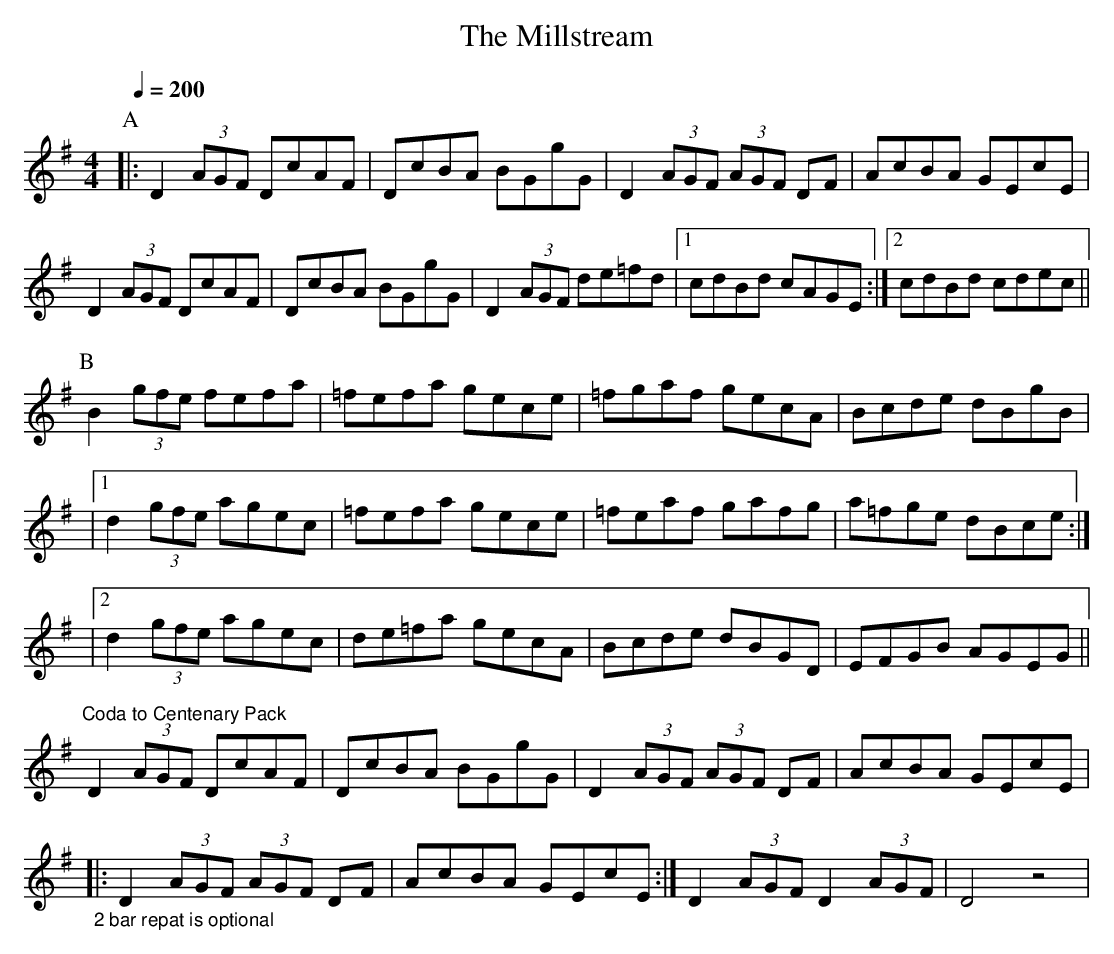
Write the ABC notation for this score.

X:1
T:Millstream, The
Q:1/4=200
M:4/4
L:1/8
K:G
P:A
|:D2 (3AGF DcAF | DcBA BGgG | D2 (3AGF (3AGF  DF | AcBA GEcE |
D2 (3AGF DcAF | DcBA BGgG | D2 (3AGF de=fd |1 cdBd cAGE :|2 cdBd cdec ||
P:B
B2 (3gfe fefa | =fefa gece | =fgaf gecA | Bcde dBgB |
|1 d2 (3gfe agec | =fefa gece | =feaf gafg | a=fge dBce :|
|2 d2(3gfe agec | de=fa gecA | Bcde dBGD | EFGB AGEG ||
"Coda to Centenary Pack"/
D2 (3AGF DcAF | DcBA BGgG | D2 (3AGF (3AGF  DF | AcBA GEcE |
"_2 bar repat is optional"/
|:D2 (3AGF (3AGF  DF | AcBA GEcE :| D2 (3AGF D2 (3 AGF | D4 z4 |
